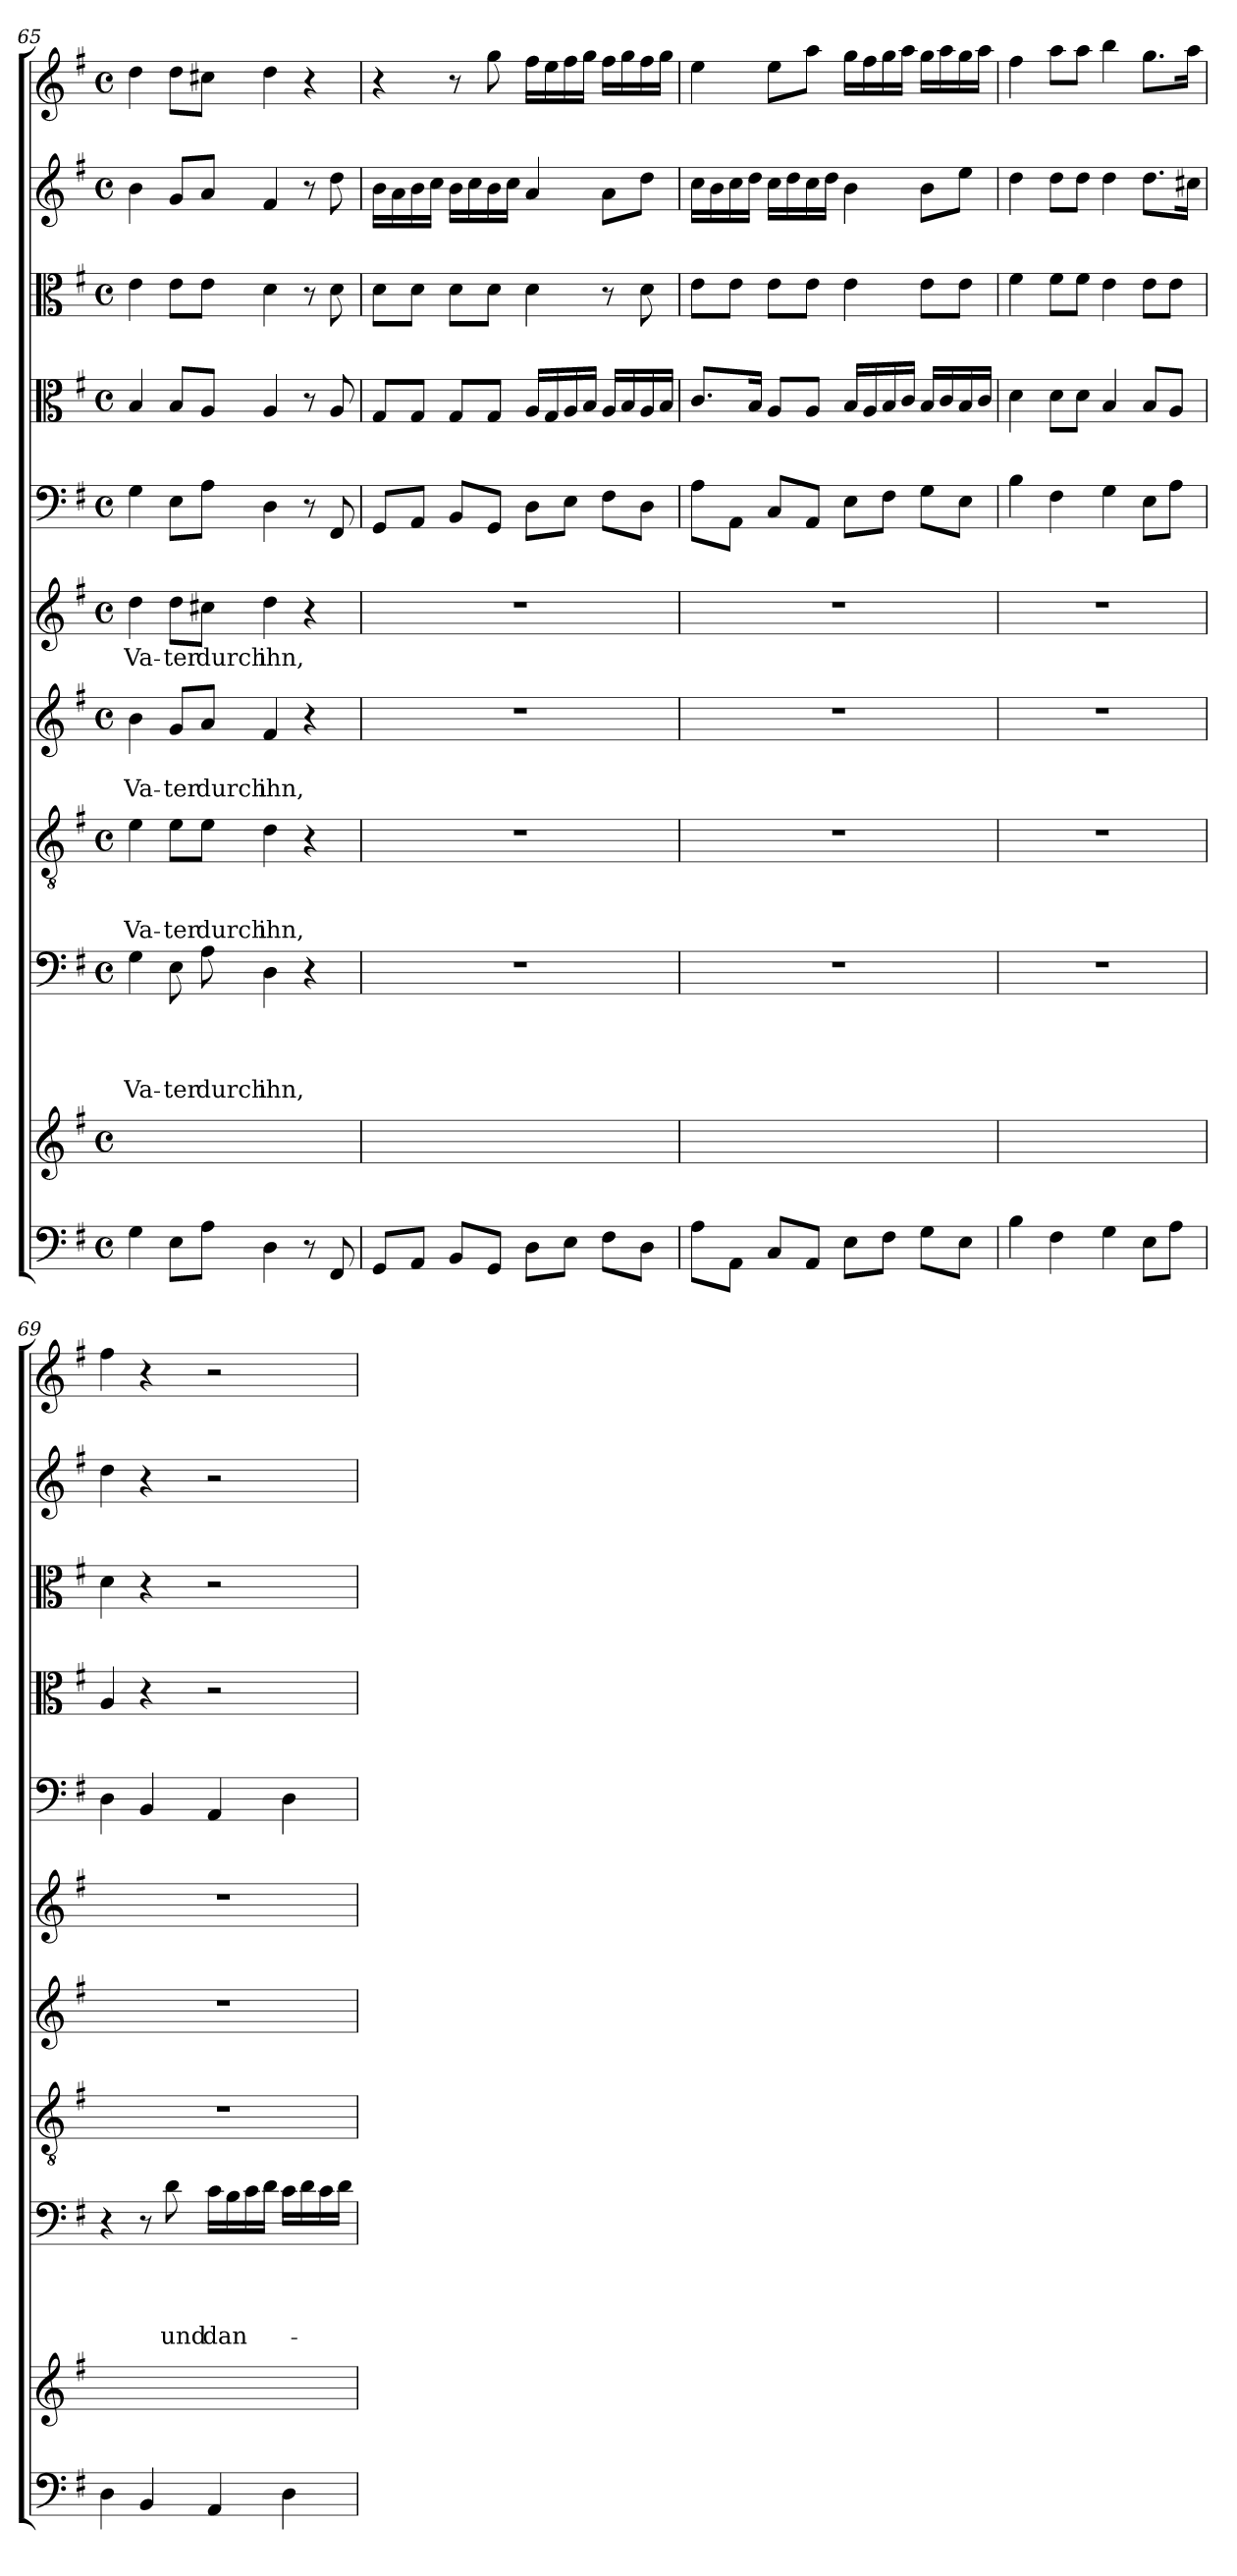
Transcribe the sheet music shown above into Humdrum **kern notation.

**kern	**kern	**kern	**text	**text	**text	**text	**kern	**text	**text	**text	**kern	**text	**text	**kern	**text	**kern	**kern	**kern	**kern	**kern
*part11	*part10	*part9	*part9	*part9	*part9	*part9	*part8	*part8	*part8	*part8	*part7	*part7	*part7	*part6	*part6	*part5	*part4	*part3	*part2	*part1
*staff11	*staff10	*staff9	*staff9	*staff9	*staff9	*staff9	*staff8	*staff8	*staff8	*staff8	*staff7	*staff7	*staff7	*staff6	*staff6	*staff5	*staff4	*staff3	*staff2	*staff1
*clefF4	*clefG2	*clefF4	*	*	*	*	*clefGv2	*	*	*	*clefG2	*	*	*clefG2	*	*clefF4	*clefC3	*clefC3	*clefG2	*clefG2
*k[f#]	*k[f#]	*k[f#]	*	*	*	*	*k[f#]	*	*	*	*k[f#]	*	*	*k[f#]	*	*k[f#]	*k[f#]	*k[f#]	*k[f#]	*k[f#]
*G:	*G:	*G:	*	*	*	*	*G:	*	*	*	*G:	*	*	*G:	*	*G:	*G:	*G:	*G:	*G:
*M4/4	*M4/4	*M4/4	*	*	*	*	*M4/4	*	*	*	*M4/4	*	*	*M4/4	*	*M4/4	*M4/4	*M4/4	*M4/4	*M4/4
*met(c)	*met(c)	*met(c)	*	*	*	*	*met(c)	*	*	*	*met(c)	*	*	*met(c)	*	*met(c)	*met(c)	*met(c)	*met(c)	*met(c)
=65	=65	=65	=65	=65	=65	=65	=65	=65	=65	=65	=65	=65	=65	=65	=65	=65	=65	=65	=65	=65
!	!	!	!	!	!	!LO:LY:b	!	!	!	!LO:LY:b	!	!	!LO:LY:b	!	!LO:LY:b	!	!	!	!	!
4G\	1ryy	4G\	.	.	.	Va-	4e\	.	.	Va-	4b\	.	Va-	4dd\	Va-	4G\	4B/	4e\	4b\	4dd\
!	!	!	!	!	!	!LO:LY:b	!	!	!	!LO:LY:b	!	!	!LO:LY:b	!	!LO:LY:b	!	!	!	!	!
8E\L	.	8E\	.	.	.	-ter	8e\L	.	.	-ter	8g/L	.	-ter	8dd\L	-ter	8E\L	8B/L	8e\L	8g/L	8dd\L
!	!	!	!	!	!	!LO:LY:b	!	!	!	!LO:LY:b	!	!	!LO:LY:b	!	!LO:LY:b	!	!	!	!	!
8A\J	.	8A\	.	.	.	durch	8e\J	.	.	durch	8a/J	.	durch	8cc#X\J	durch	8A\J	8A/J	8e\J	8a/J	8cc#X\J
!	!	!	!	!	!	!LO:LY:b	!	!	!	!LO:LY:b	!	!	!LO:LY:b	!	!LO:LY:b	!	!	!	!	!
4D\	.	4D\	.	.	.	ihn,	4d\	.	.	ihn,	4f#/	.	ihn,	4dd\	ihn,	4D\	4A/	4d\	4f#/	4dd\
8r	.	4r	.	.	.	.	4r	.	.	.	4r	.	.	4r	.	8r	8r	8r	8r	4r
8FF#/	.	.	.	.	.	.	.	.	.	.	.	.	.	.	.	8FF#/	8A/	8d\	8dd\	.
=66	=66	=66	=66	=66	=66	=66	=66	=66	=66	=66	=66	=66	=66	=66	=66	=66	=66	=66	=66	=66
8GG/L	1ryy	1r	.	.	.	.	1r	.	.	.	1r	.	.	1r	.	8GG/L	8G/L	8d\L	16b\LL	4r
.	.	.	.	.	.	.	.	.	.	.	.	.	.	.	.	.	.	.	16a\	.
8AA/J	.	.	.	.	.	.	.	.	.	.	.	.	.	.	.	8AA/J	8G/J	8d\J	16b\	.
.	.	.	.	.	.	.	.	.	.	.	.	.	.	.	.	.	.	.	16cc\JJ	.
8BB/L	.	.	.	.	.	.	.	.	.	.	.	.	.	.	.	8BB/L	8G/L	8d\L	16b\LL	8r
.	.	.	.	.	.	.	.	.	.	.	.	.	.	.	.	.	.	.	16cc\	.
8GG/J	.	.	.	.	.	.	.	.	.	.	.	.	.	.	.	8GG/J	8G/J	8d\J	16b\	8gg\
.	.	.	.	.	.	.	.	.	.	.	.	.	.	.	.	.	.	.	16cc\JJ	.
8D\L	.	.	.	.	.	.	.	.	.	.	.	.	.	.	.	8D\L	16A/LL	4d\	4a/	16ff#\LL
.	.	.	.	.	.	.	.	.	.	.	.	.	.	.	.	.	16G/	.	.	16ee\
8E\J	.	.	.	.	.	.	.	.	.	.	.	.	.	.	.	8E\J	16A/	.	.	16ff#\
.	.	.	.	.	.	.	.	.	.	.	.	.	.	.	.	.	16B/JJ	.	.	16gg\JJ
8F#\L	.	.	.	.	.	.	.	.	.	.	.	.	.	.	.	8F#\L	16A/LL	8r	8a\L	16ff#\LL
.	.	.	.	.	.	.	.	.	.	.	.	.	.	.	.	.	16B/	.	.	16gg\
8D\J	.	.	.	.	.	.	.	.	.	.	.	.	.	.	.	8D\J	16A/	8d\	8dd\J	16ff#\
.	.	.	.	.	.	.	.	.	.	.	.	.	.	.	.	.	16B/JJ	.	.	16gg\JJ
=67	=67	=67	=67	=67	=67	=67	=67	=67	=67	=67	=67	=67	=67	=67	=67	=67	=67	=67	=67	=67
8A\L	1ryy	1r	.	.	.	.	1r	.	.	.	1r	.	.	1r	.	8A\L	8.c/L	8e\L	16cc\LL	4ee\
.	.	.	.	.	.	.	.	.	.	.	.	.	.	.	.	.	.	.	16b\	.
8AA\J	.	.	.	.	.	.	.	.	.	.	.	.	.	.	.	8AA\J	.	8e\J	16cc\	.
.	.	.	.	.	.	.	.	.	.	.	.	.	.	.	.	.	16B/Jk	.	16dd\JJ	.
8C/L	.	.	.	.	.	.	.	.	.	.	.	.	.	.	.	8C/L	8A/L	8e\L	16cc\LL	8ee\L
.	.	.	.	.	.	.	.	.	.	.	.	.	.	.	.	.	.	.	16dd\	.
8AA/J	.	.	.	.	.	.	.	.	.	.	.	.	.	.	.	8AA/J	8A/J	8e\J	16cc\	8aa\J
.	.	.	.	.	.	.	.	.	.	.	.	.	.	.	.	.	.	.	16dd\JJ	.
8E\L	.	.	.	.	.	.	.	.	.	.	.	.	.	.	.	8E\L	16B/LL	4e\	4b\	16gg\LL
.	.	.	.	.	.	.	.	.	.	.	.	.	.	.	.	.	16A/	.	.	16ff#\
8F#\J	.	.	.	.	.	.	.	.	.	.	.	.	.	.	.	8F#\J	16B/	.	.	16gg\
.	.	.	.	.	.	.	.	.	.	.	.	.	.	.	.	.	16c/JJ	.	.	16aa\JJ
8G\L	.	.	.	.	.	.	.	.	.	.	.	.	.	.	.	8G\L	16B/LL	8e\L	8b\L	16gg\LL
.	.	.	.	.	.	.	.	.	.	.	.	.	.	.	.	.	16c/	.	.	16aa\
8E\J	.	.	.	.	.	.	.	.	.	.	.	.	.	.	.	8E\J	16B/	8e\J	8ee\J	16gg\
.	.	.	.	.	.	.	.	.	.	.	.	.	.	.	.	.	16c/JJ	.	.	16aa\JJ
=68	=68	=68	=68	=68	=68	=68	=68	=68	=68	=68	=68	=68	=68	=68	=68	=68	=68	=68	=68	=68
4B\	1ryy	1r	.	.	.	.	1r	.	.	.	1r	.	.	1r	.	4B\	4d\	4f#\	4dd\	4ff#\
4F#\	.	.	.	.	.	.	.	.	.	.	.	.	.	.	.	4F#\	8d\L	8f#\L	8dd\L	8aa\L
.	.	.	.	.	.	.	.	.	.	.	.	.	.	.	.	.	8d\J	8f#\J	8dd\J	8aa\J
4G\	.	.	.	.	.	.	.	.	.	.	.	.	.	.	.	4G\	4B/	4e\	4dd\	4bb\
8E\L	.	.	.	.	.	.	.	.	.	.	.	.	.	.	.	8E\L	8B/L	8e\L	8.dd\L	8.gg\L
8A\J	.	.	.	.	.	.	.	.	.	.	.	.	.	.	.	8A\J	8A/J	8e\J	.	.
.	.	.	.	.	.	.	.	.	.	.	.	.	.	.	.	.	.	.	16cc#X\Jk	16aa\Jk
=69	=69	=69	=69	=69	=69	=69	=69	=69	=69	=69	=69	=69	=69	=69	=69	=69	=69	=69	=69	=69
4D\	1ryy	4r	.	.	.	.	1r	.	.	.	1r	.	.	1r	.	4D\	4A/	4d\	4dd\	4ff#\
4BB/	.	8r	.	.	.	.	.	.	.	.	.	.	.	.	.	4BB/	4r	4r	4r	4r
!	!	!	!	!	!	!LO:LY:b	!	!	!	!	!	!	!	!	!	!	!	!	!	!
.	.	8d\	.	.	.	und	.	.	.	.	.	.	.	.	.	.	.	.	.	.
!	!	!	!	!	!	!LO:LY:b	!	!	!	!	!	!	!	!	!	!	!	!	!	!
4AA/	.	16c\LL	.	.	.	dan-	.	.	.	.	.	.	.	.	.	4AA/	2r	2r	2r	2r
.	.	16B\	.	.	.	.	.	.	.	.	.	.	.	.	.	.	.	.	.	.
.	.	16c\	.	.	.	.	.	.	.	.	.	.	.	.	.	.	.	.	.	.
.	.	16d\JJ	.	.	.	.	.	.	.	.	.	.	.	.	.	.	.	.	.	.
4D\	.	16c\LL	.	.	.	.	.	.	.	.	.	.	.	.	.	4D\	.	.	.	.
.	.	16d\	.	.	.	.	.	.	.	.	.	.	.	.	.	.	.	.	.	.
.	.	16c\	.	.	.	.	.	.	.	.	.	.	.	.	.	.	.	.	.	.
.	.	16d\JJ	.	.	.	.	.	.	.	.	.	.	.	.	.	.	.	.	.	.
=	=	=	=	=	=	=	=	=	=	=	=	=	=	=	=	=	=	=	=	=
*-	*-	*-	*-	*-	*-	*-	*-	*-	*-	*-	*-	*-	*-	*-	*-	*-	*-	*-	*-	*-
